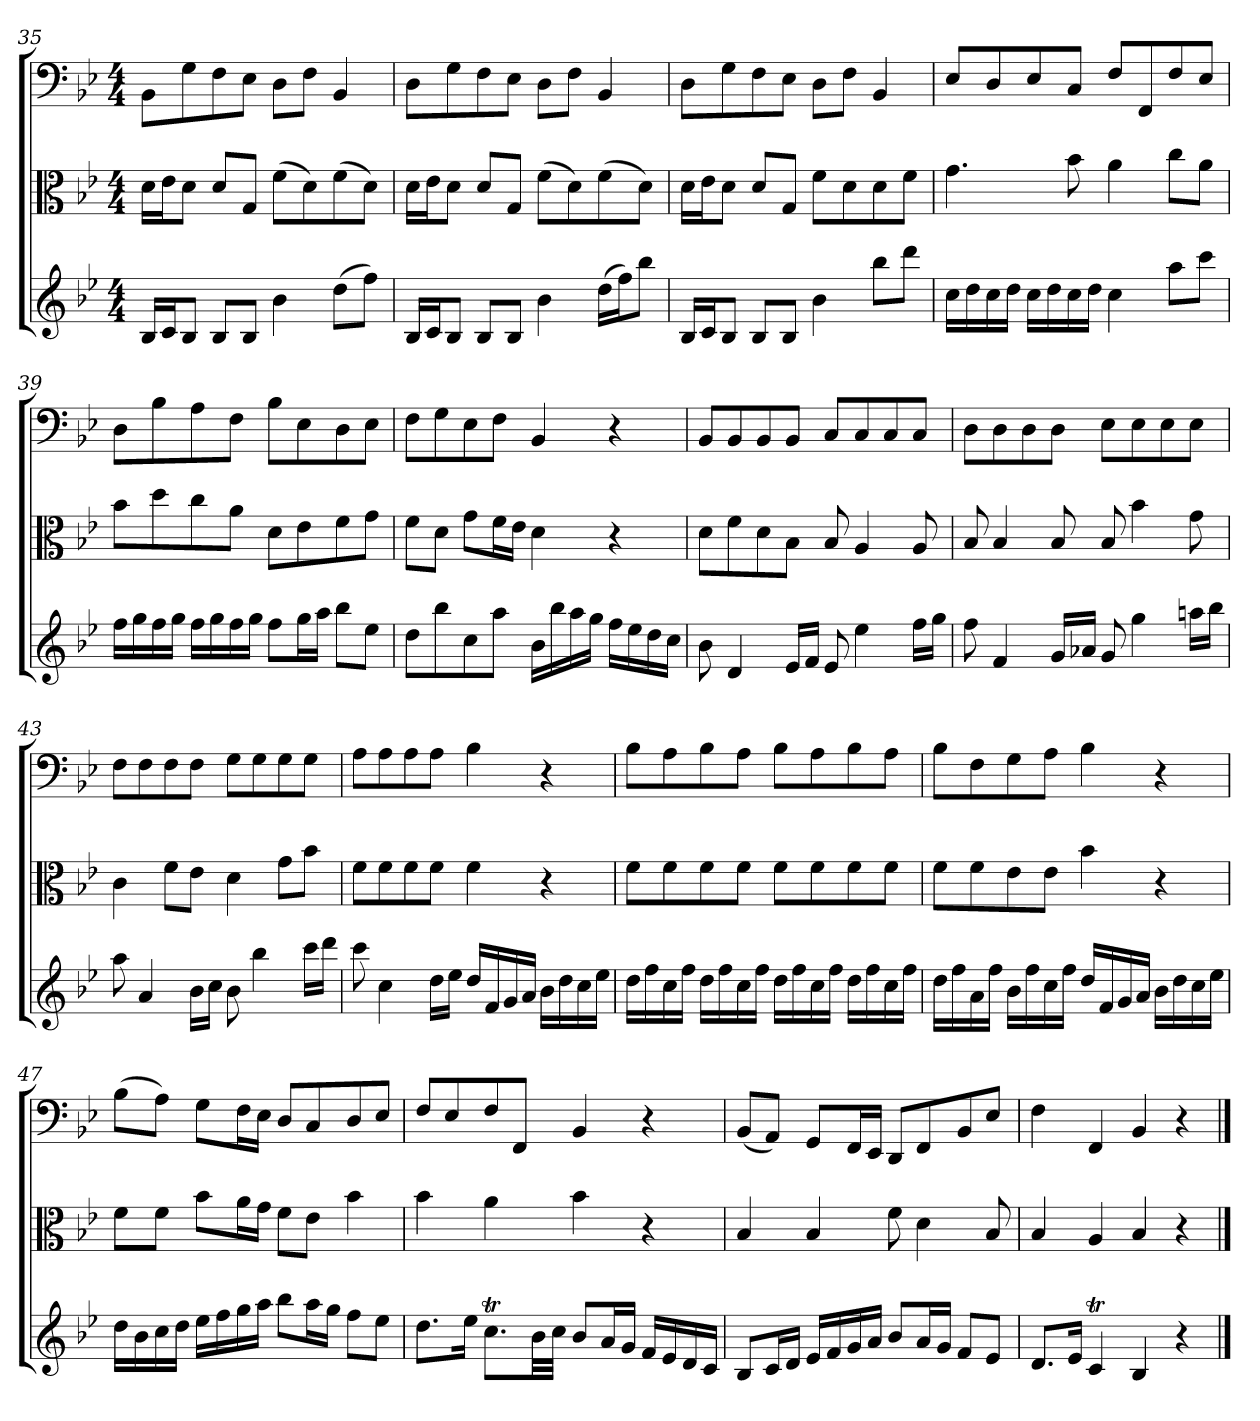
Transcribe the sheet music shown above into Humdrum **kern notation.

**kern	**kern	**kern
*part3	*part2	*part1
*staff3	*staff2	*staff1
*clefG2	*clefC3	*clefF4
*k[b-e-]	*k[b-e-]	*k[b-e-]
*B-:	*B-:	*B-:
*M4/4	*M4/4	*M4/4
=35	=35	=35
16B-/LL	16d\LL	8BB-\L
16c/J	16e-\J	.
8B-/J	8d\J	8G\
8B-/L	8d/L	8F\
8B-/J	8G/J	8E-\J
4b-\	(8f\L	8D\L
.	8d\)	8F\J
(8dd\L	(8f\	4BB-/
8ff\J)	8d\J)	.
=36	=36	=36
16B-/LL	16d\LL	8D\L
16c/J	16e-\J	.
8B-/J	8d\J	8G\
8B-/L	8d/L	8F\
8B-/J	8G/J	8E-\J
4b-\	(8f\L	8D\L
.	8d\)	8F\J
(16dd\LL	(8f\	4BB-/
16ff\J)	.	.
8bb-\J	8d\J)	.
=37	=37	=37
16B-/LL	16d\LL	8D\L
16c/J	16e-\J	.
8B-/J	8d\J	8G\
8B-/L	8d/L	8F\
8B-/J	8G/J	8E-\J
4b-\	8f\L	8D\L
.	8d\	8F\J
8bb-\L	8d\	4BB-/
8ddd\J	8f\J	.
=38	=38	=38
16cc\LL	4.g\	8E-/L
16dd\	.	.
16cc\	.	8D/
16dd\JJ	.	.
16cc\LL	.	8E-/
16dd\	.	.
16cc\	8b-\	8C/J
16dd\JJ	.	.
4cc\	4a\	8F/L
.	.	8FF/
8aa\L	8cc\L	8F/
8ccc\J	8a\J	8E-/J
=39	=39	=39
16ff\LL	8b-\L	8D\L
16gg\	.	.
16ff\	8dd\	8B-\
16gg\JJ	.	.
16ff\LL	8cc\	8A\
16gg\	.	.
16ff\	8a\J	8F\J
16gg\JJ	.	.
8ff\L	8d\L	8B-\L
16gg\L	8e-\	8E-\
16aa\JJ	.	.
8bb-\L	8f\	8D\
8ee-\J	8g\J	8E-\J
=40	=40	=40
8dd\L	8f\L	8F\L
8bb-\	8d\J	8G\
8cc\	8g\L	8E-\
8aa\J	16f\L	8F\J
.	16e-\JJ	.
16b-\LL	4d\	4BB-/
16bb-\	.	.
16aa\	.	.
16gg\JJ	.	.
16ff\LL	4r	4r
16ee-\	.	.
16dd\	.	.
16cc\JJ	.	.
=41	=41	=41
8b-\	8d\L	8BB-/L
4d/	8f\	8BB-/
.	8d\	8BB-/
16e-/LL	8B-\J	8BB-/J
16f/JJ	.	.
8e-/	8B-/	8C/L
4ee-\	4A/	8C/
.	.	8C/
16ff\LL	8A/	8C/J
16gg\JJ	.	.
=42	=42	=42
8ff\	8B-/	8D\L
4f/	4B-/	8D\
.	.	8D\
16g/LL	8B-/	8D\J
16a-X/JJ	.	.
8g/	8B-/	8E-\L
4gg\	4b-\	8E-\
.	.	8E-\
16aan\LL	8g\	8E-\J
16bb-\JJ	.	.
=43	=43	=43
8aa\	4c\	8F\L
4a/	.	8F\
.	8f\L	8F\
16b-\LL	8e-\J	8F\J
16cc\JJ	.	.
8b-\	4d\	8G\L
4bb-\	.	8G\
.	8g\L	8G\
16ccc\LL	8b-\J	8G\J
16ddd\JJ	.	.
=44	=44	=44
8ccc\	8f\L	8A\L
4cc\	8f\	8A\
.	8f\	8A\
16dd\LL	8f\J	8A\J
16ee-\JJ	.	.
16dd/LL	4f\	4B-\
16f/	.	.
16g/	.	.
16a/JJ	.	.
16b-\LL	4r	4r
16dd\	.	.
16cc\	.	.
16ee-\JJ	.	.
=45	=45	=45
16dd\LL	8f\L	8B-\L
16ff\	.	.
16cc\	8f\	8A\
16ff\JJ	.	.
16dd\LL	8f\	8B-\
16ff\	.	.
16cc\	8f\J	8A\J
16ff\JJ	.	.
16dd\LL	8f\L	8B-\L
16ff\	.	.
16cc\	8f\	8A\
16ff\JJ	.	.
16dd\LL	8f\	8B-\
16ff\	.	.
16cc\	8f\J	8A\J
16ff\JJ	.	.
=46	=46	=46
16dd\LL	8f\L	8B-\L
16ff\	.	.
16a\	8f\	8F\
16ff\JJ	.	.
16b-\LL	8e-\	8G\
16ff\	.	.
16cc\	8e-\J	8A\J
16ff\JJ	.	.
16dd/LL	4b-\	4B-\
16f/	.	.
16g/	.	.
16a/JJ	.	.
16b-\LL	4r	4r
16dd\	.	.
16cc\	.	.
16ee-\JJ	.	.
=47	=47	=47
16dd\LL	8f\L	(8B-\L
16b-\	.	.
16cc\	8f\J	8A\J)
16dd\JJ	.	.
16ee-\LL	8b-\L	8G\L
16ff\	.	.
16gg\	16a\L	16F\L
16aa\JJ	16g\JJ	16E-\JJ
8bb-\L	8f\L	8D/L
16aa\L	8e-\J	8C/
16gg\JJ	.	.
8ff\L	4b-\	8D/
8ee-\J	.	8E-/J
=48	=48	=48
8.dd\L	4b-\	8F/L
.	.	8E-/
16ee-\Jk	.	.
8.ccT\L	4a\	8F/
.	.	8FF/J
32b-\LL	.	.
32cc\JJJ	.	.
8b-/L	4b-\	4BB-/
16a/L	.	.
16g/JJ	.	.
16f/LL	4r	4r
16e-/	.	.
16d/	.	.
16c/JJ	.	.
=49	=49	=49
8B-/L	4B-/	(8BB-/L
16c/L	.	8AA/J)
16d/JJ	.	.
16e-/LL	4B-/	8GG/L
16f/	.	.
16g/	.	16FF/L
16a/JJ	.	16EE-/JJ
8b-/L	8f\	8DD/L
16a/L	4d\	8FF/
16g/JJ	.	.
8f/L	.	8BB-/
8e-/J	8B-/	8E-/J
=50	=50	=50
8.d/L	4B-/	4F\
16e-/Jk	.	.
4cT/	4A/	4FF/
4B-/	4B-/	4BB-/
4r	4r	4r
==	==	==
*-	*-	*-
